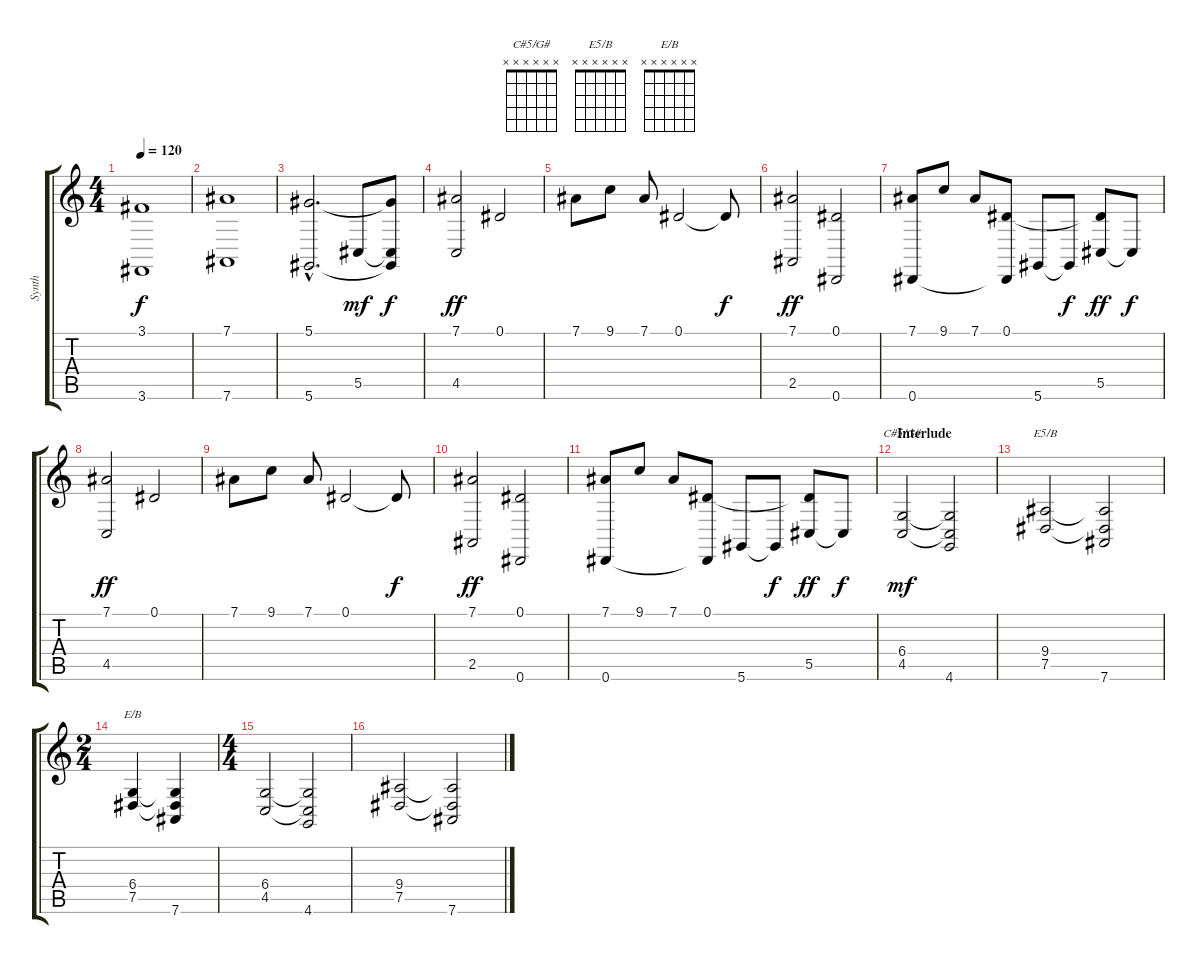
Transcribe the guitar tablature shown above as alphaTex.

\track ("Synth" "Synth") {instrument lead1square}
\staff {score tabs}
\tuning (Eb4 Bb3 Gb3 Db3 Ab2 Eb2) {hide}
\chord ("C#5/G#" x x x x x x)
\chord ("E5/B" x x x x x x)
\chord ("E/B" x x x x x x)
\ts (4 4)
\tempo 120
\clef g2
\ks c
(3.1 3.6).1{dy f} |
(7.1 7.6).1 |
(5.1{hac} 5.6{hac}).2{d} 5.5.8{dy mf} (5.1{t} 5.5{t} 5.6{t}).8{dy f} |
(7.1 4.5).2{dy ff} 0.1.2 |
7.1.8 9.1.8 7.1.8 0.1.2 0.1{t}.8{dy f} |
(7.1 2.5).2{dy ff} (0.1 0.6).2 |
(7.1 0.6).8 9.1.8 7.1.8 (0.1 0.6{t}).8 5.6.8 5.6{t}.8{dy f} (0.1{t} 5.5).8{dy ff} 5.5{t}.8{dy f} |
(7.1 4.5).2{dy ff} 0.1.2 |
7.1.8 9.1.8 7.1.8 0.1.2 0.1{t}.8{dy f} |
(7.1 2.5).2{dy ff} (0.1 0.6).2 |
(7.1 0.6).8 9.1.8 7.1.8 (0.1 0.6{t}).8 5.6.8 5.6{t}.8{dy f} (0.1{t} 5.5).8{dy ff} 5.5{t}.8{dy f} |
\section ("" "Interlude")
(6.4 4.5).2{ch "C#5/G#" dy mf} (6.4{t} 4.5{t} 4.6).2 |
(9.4 7.5).2{ch "E5/B"} (9.4{t} 7.5{t} 7.6).2 |
\ts (2 4)
(6.4 7.5).4{ch "E/B"} (6.4{t} 7.5{t} 7.6).4 |
\ts (4 4)
(6.4 4.5).2 (6.4{t} 4.5{t} 4.6).2 |
(9.4 7.5).2 (9.4{t} 7.5{t} 7.6).2
